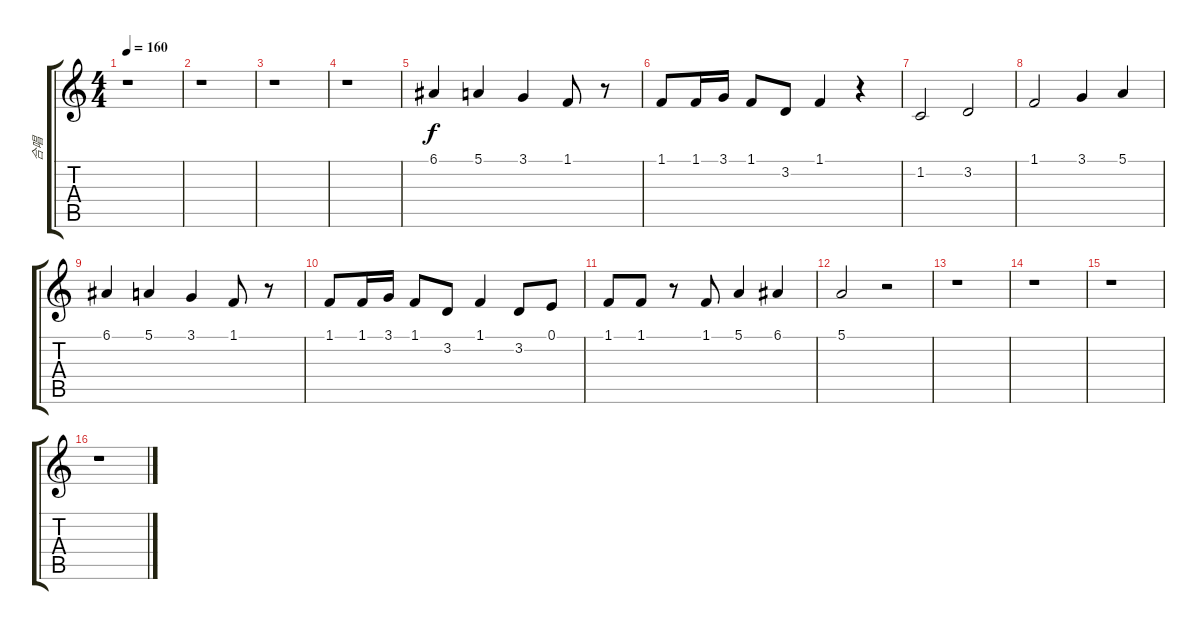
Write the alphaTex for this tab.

\track ("合唱" "合唱") {instrument recorder}
\staff {score tabs}
\tuning (E4 B3 G3 D3 A2 E2) {hide}
\ts (4 4)
\tempo 160
\clef g2
\ks c
r.1{dy f} |
r.1 |
r.1 |
r.1 |
6.1.4 5.1.4 3.1.4 1.1.8 r.8 |
1.1.8 1.1.16 3.1.16 1.1.8 3.2.8 1.1.4 r.4 |
1.2.2 3.2.2 |
1.1.2 3.1.4 5.1.4 |
6.1.4 5.1.4 3.1.4 1.1.8 r.8 |
1.1.8 1.1.16 3.1.16 1.1.8 3.2.8 1.1.4 3.2.8 0.1.8 |
1.1.8 1.1.8 r.8 1.1.8 5.1.4 6.1.4 |
5.1.2 r.2 |
r.1 |
r.1 |
r.1 |
r.1
